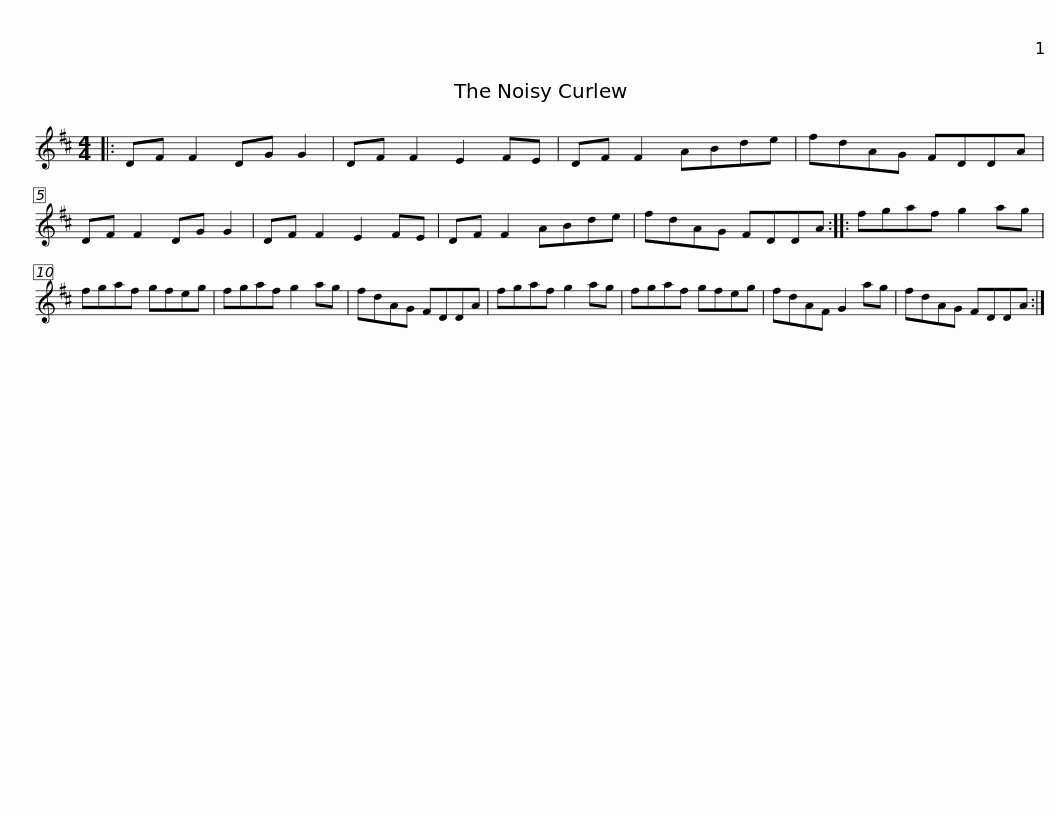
X:1
L:1/8
M:4/4
I:linebreak $
K:D
V:1 treble
V:1
|: DF F2 DG G2 | DF F2 E2 FE | DF F2 ABde | fdAG FDDA | DF F2 DG G2 | %5
 DF F2 E2 FE |$ DF F2 ABde | fdAG FDDA :: fgaf g2 ag | fgaf gfeg | %10
 fgaf g2 ag |$ fdAG FDDA | fgaf g2 ag | fgaf gfeg | fdAF G2 ag | %15
 fdAG FDDA :| %16
